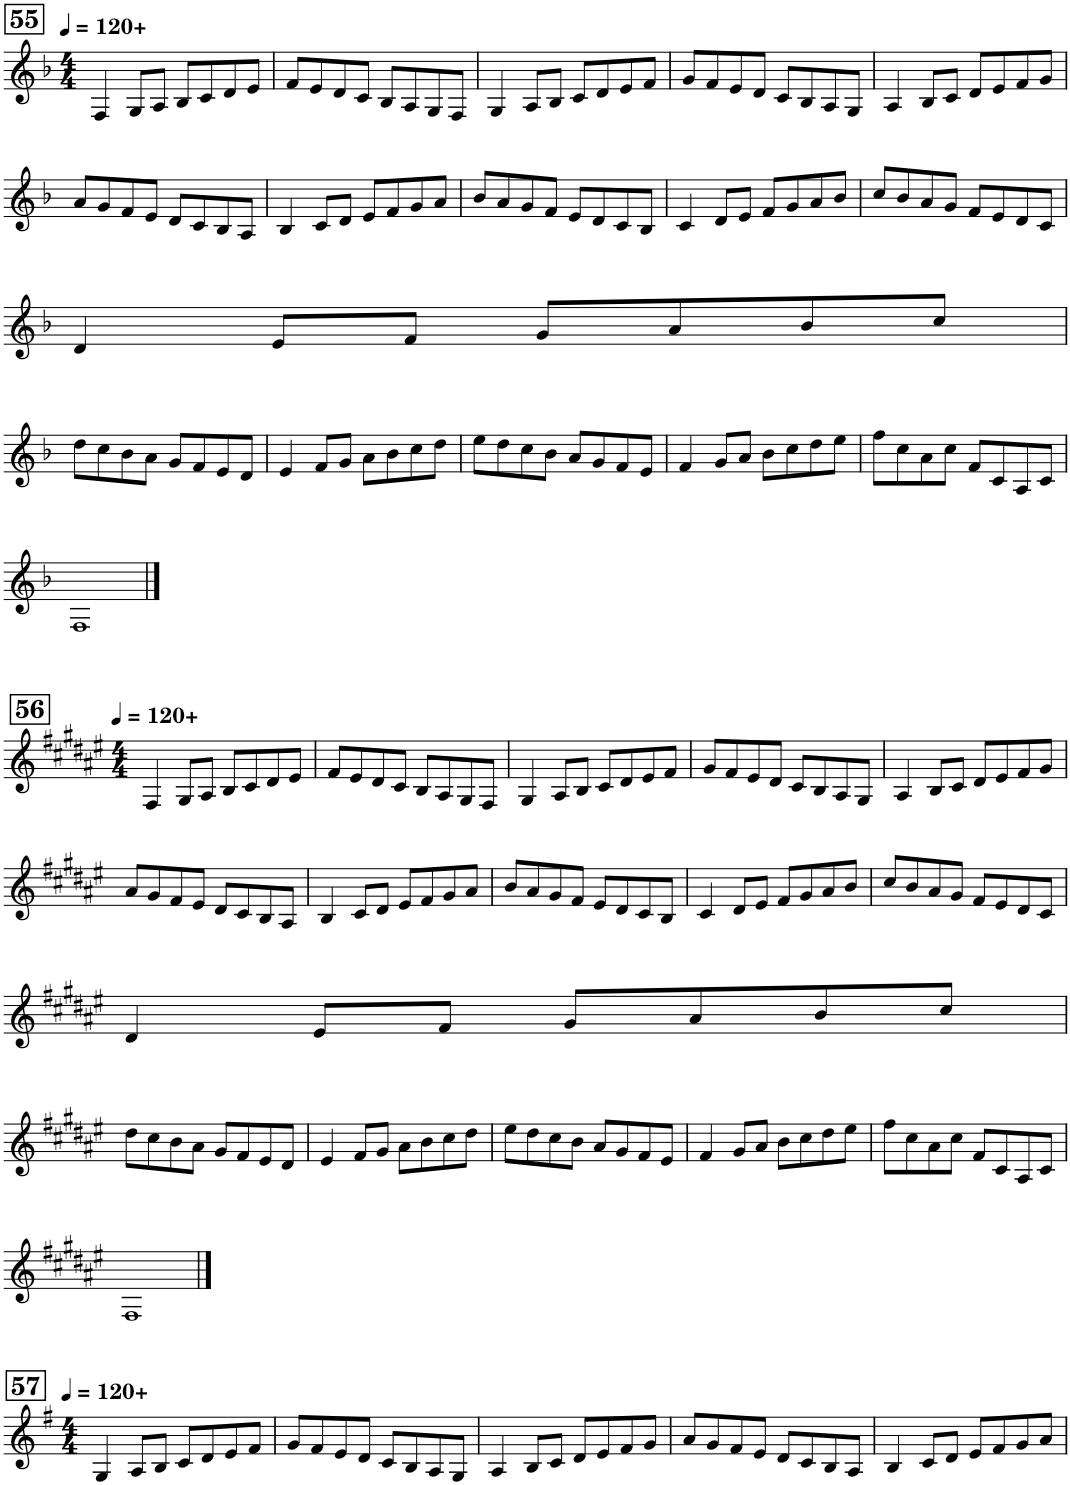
**kern
*part1
*staff1
*I"Trombone
*I'Tbn.
!!LO:PB:g=z
*clefG2
*k[b-]
*M4/4
*MM120
!!LO:REH:place=s1:a:B:cj:fs=14:t=55
=1
!LO:TX:a:B:t=+
4F/
8G/L
8A/J
8B-/L
8c/
8d/
8e/J
=2
8f/L
8e/
8d/
8c/J
8B-/L
8A/
8G/
8F/J
=3
4G/
8A/L
8B-/J
8c/L
8d/
8e/
8f/J
=4
8g/L
8f/
8e/
8d/J
8c/L
8B-/
8A/
8G/J
=5
4A/
8B-/L
8c/J
8d/L
8e/
8f/
8g/J
!!LO:LB:g=z
=6
8a/L
8g/
8f/
8e/J
8d/L
8c/
8B-/
8A/J
=7
4B-/
8c/L
8d/J
8e/L
8f/
8g/
8a/J
=8
8b-/L
8a/
8g/
8f/J
8e/L
8d/
8c/
8B-/J
=9
4c/
8d/L
8e/J
8f/L
8g/
8a/
8b-/J
=10
8cc/L
8b-/
8a/
8g/J
8f/L
8e/
8d/
8c/J
!!LO:LB:g=z
=11
4d/
8e/L
8f/J
8g/L
8a/
8b-/
8cc/J
!!LO:LB:g=z
=12
8dd\L
8cc\
8b-\
8a\J
8g/L
8f/
8e/
8d/J
=13
4e/
8f/L
8g/J
8a\L
8b-\
8cc\
8dd\J
=14
8ee\L
8dd\
8cc\
8b-\J
8a/L
8g/
8f/
8e/J
=15
4f/
8g/L
8a/J
8b-\L
8cc\
8dd\
8ee\J
=16
8ff\L
8cc\
8a\
8cc\J
8f/L
8c/
8A/
8c/J
!!LO:LB:g=z
=17
1F
!!LO:LB:g=z
==1
!!LO:REH:place=s1:a:B:cj:fs=14:t=56
*k[f#c#g#d#a#e#]
*M4/4
*MM120
!LO:TX:a:B:t=+
4F#/
8G#/L
8A#/J
8B/L
8c#/
8d#/
8e#/J
=2
8f#/L
8e#/
8d#/
8c#/J
8B/L
8A#/
8G#/
8F#/J
=3
4G#/
8A#/L
8B/J
8c#/L
8d#/
8e#/
8f#/J
=4
8g#/L
8f#/
8e#/
8d#/J
8c#/L
8B/
8A#/
8G#/J
=5
4A#/
8B/L
8c#/J
8d#/L
8e#/
8f#/
8g#/J
!!LO:LB:g=z
=6
8a#/L
8g#/
8f#/
8e#/J
8d#/L
8c#/
8B/
8A#/J
=7
4B/
8c#/L
8d#/J
8e#/L
8f#/
8g#/
8a#/J
=8
8b/L
8a#/
8g#/
8f#/J
8e#/L
8d#/
8c#/
8B/J
=9
4c#/
8d#/L
8e#/J
8f#/L
8g#/
8a#/
8b/J
=10
8cc#/L
8b/
8a#/
8g#/J
8f#/L
8e#/
8d#/
8c#/J
!!LO:LB:g=z
=11
4d#/
8e#/L
8f#/J
8g#/L
8a#/
8b/
8cc#/J
!!LO:LB:g=z
=12
8dd#\L
8cc#\
8b\
8a#\J
8g#/L
8f#/
8e#/
8d#/J
=13
4e#/
8f#/L
8g#/J
8a#\L
8b\
8cc#\
8dd#\J
=14
8ee#\L
8dd#\
8cc#\
8b\J
8a#/L
8g#/
8f#/
8e#/J
=15
4f#/
8g#/L
8a#/J
8b\L
8cc#\
8dd#\
8ee#\J
=16
8ff#\L
8cc#\
8a#\
8cc#\J
8f#/L
8c#/
8A#/
8c#/J
!!LO:LB:g=z
=17
1F#
!!LO:LB:g=z
==1
!!LO:REH:place=s1:a:B:cj:fs=14:t=57
*k[f#]
*M4/4
*MM120
!LO:TX:a:B:t=+
4G/
8A/L
8B/J
8c/L
8d/
8e/
8f#/J
=2
8g/L
8f#/
8e/
8d/J
8c/L
8B/
8A/
8G/J
=3
4A/
8B/L
8c/J
8d/L
8e/
8f#/
8g/J
=4
8a/L
8g/
8f#/
8e/J
8d/L
8c/
8B/
8A/J
=5
4B/
8c/L
8d/J
8e/L
8f#/
8g/
8a/J
=
*-
